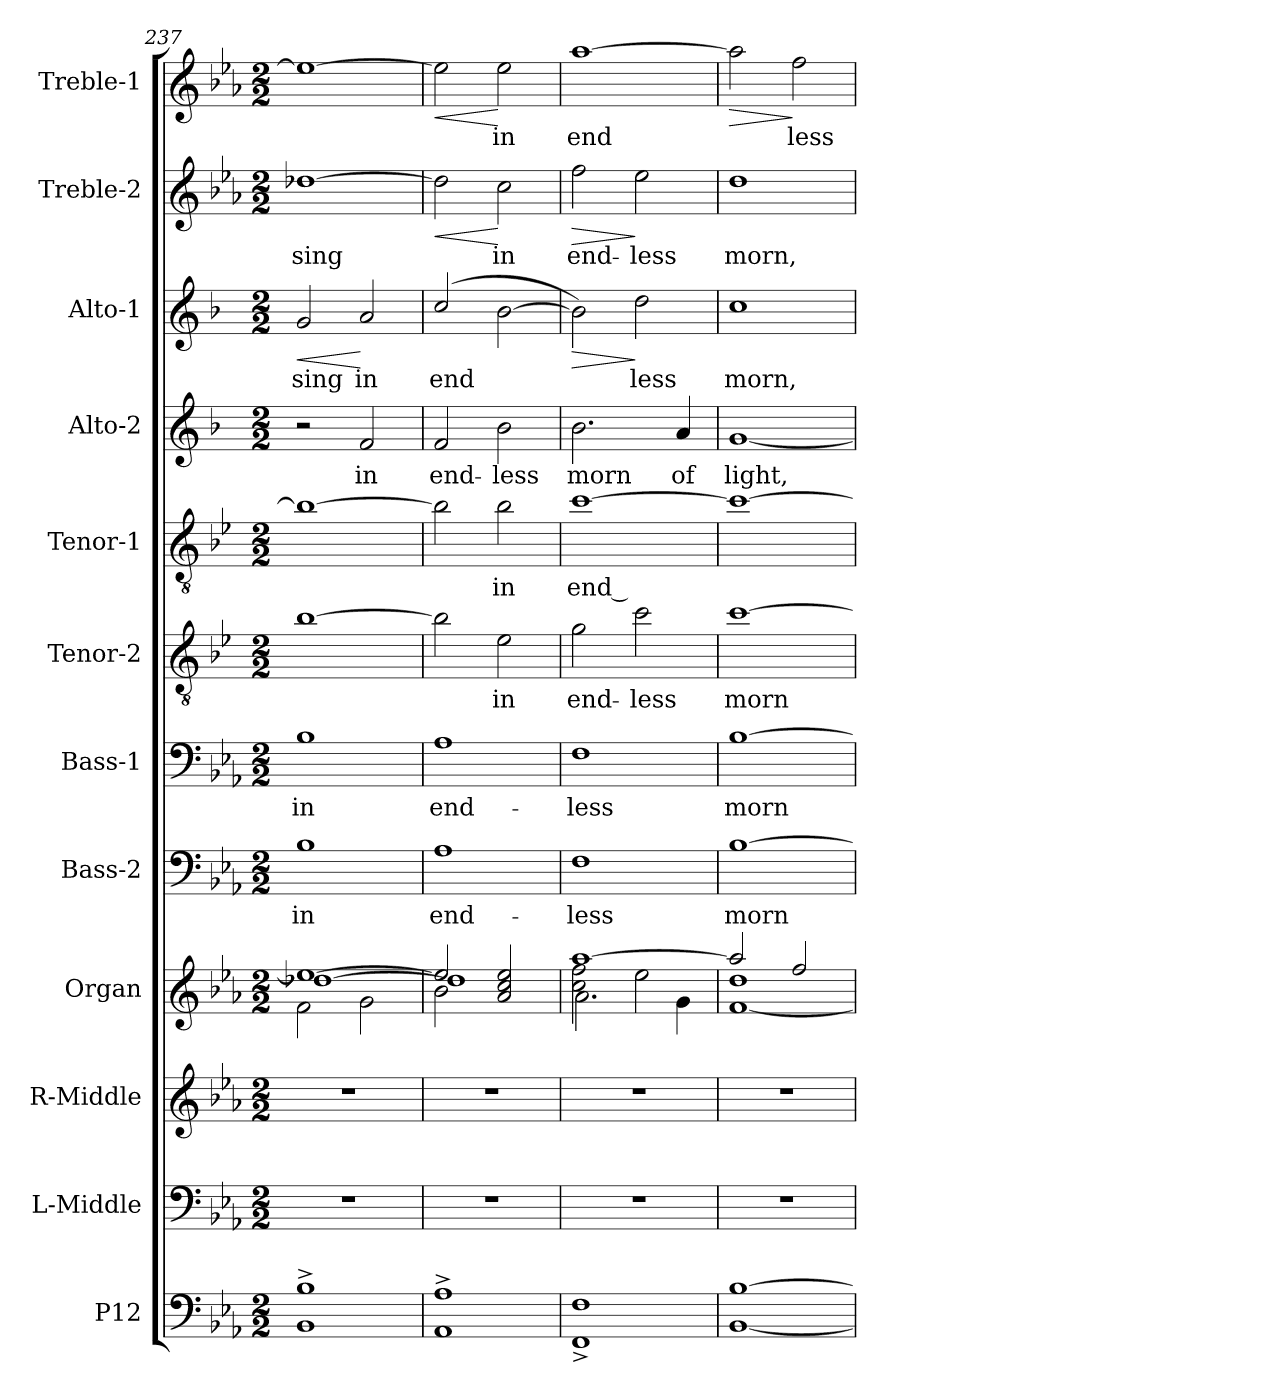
**kern	**kern	**kern	**kern	**kern	**text	**kern	**text	**kern	**text	**kern	**text	**kern	**text	**kern	**text	**dynam	**kern	**text	**dynam	**kern	**text	**dynam
*part12	*part11	*part10	*part9	*part8	*part8	*part7	*part7	*part6	*part6	*part5	*part5	*part4	*part4	*part3	*part3	*part3	*part2	*part2	*part2	*part1	*part1	*part1
*staff12	*staff11	*staff10	*staff9	*staff8	*staff8	*staff7	*staff7	*staff6	*staff6	*staff5	*staff5	*staff4	*staff4	*staff3	*staff3	*staff3	*staff2	*staff2	*staff2	*staff1	*staff1	*staff1
*I"P12	*I"L-Middle	*I"R-Middle	*I"Organ	*I"Bass-2	*	*I"Bass-1	*	*I"Tenor-2	*	*I"Tenor-1	*	*I"Alto-2	*	*I"Alto-1	*	*	*I"Treble-2	*	*	*I"Treble-1	*	*
*	*I'L-M	*	*I'Organ	*I'B2:	*	*I'B1:	*	*I'T2:	*	*I'T1:	*	*I'A2:	*	*I'A1:	*	*	*	*	*	*	*	*
*clefF4	*clefF4	*clefG2	*clefG2	*clefF4	*	*clefF4	*	*clefGv2	*	*clefGv2	*	*clefG2	*	*clefG2	*	*	*clefG2	*	*	*clefG2	*	*
*	*	*	*	*	*	*	*	*ITrd4c7	*	*ITrd4c7	*	*ITrd1c2	*	*ITrd1c2	*	*	*ITrd-7c-12	*	*	*ITrd-7c-12	*	*
*k[b-e-a-]	*k[b-e-a-]	*k[b-e-a-]	*k[b-e-a-]	*k[b-e-a-]	*	*k[b-e-a-]	*	*k[b-e-a-]	*	*k[b-e-a-]	*	*k[b-e-a-]	*	*k[b-e-a-]	*	*	*k[b-e-a-]	*	*	*k[b-e-a-]	*	*
*E-:	*E-:	*E-:	*E-:	*E-:	*	*E-:	*	*E-:	*	*E-:	*	*E-:	*	*E-:	*	*	*E-:	*	*	*E-:	*	*
*M2/2	*M2/2	*M2/2	*M2/2	*M2/2	*	*M2/2	*	*M2/2	*	*M2/2	*	*M2/2	*	*M2/2	*	*	*M2/2	*	*	*M2/2	*	*
=237	=237	=237	=237	=237	=237	=237	=237	=237	=237	=237	=237	=237	=237	=237	=237	=237	=237	=237	=237	=237	=237	=237
*	*	*	*^	*	*	*	*	*	*	*	*	*	*	*	*	*	*	*	*	*	*	*
*	*	*	*	*^	*	*	*	*	*	*	*	*	*	*	*	*	*	*	*	*	*	*	*
!	!	!	!	!	!	!	!LO:LY:b:color=#000000	!	!	!	!	!	!	!	!	!	!	!	!	!	!	!	!	!
!	!	!	!	!	!	!	!	!	!LO:LY:b:color=#000000	!	!	!	!	!	!	!	!	!	!	!	!	!	!	!
!	!	!	!	!	!	!	!	!	!	!	!	!	!	!	!	!	!LO:LY:b:color=#000000	!LO:HP:b	!	!	!	!	!	!
!	!	!	!	!	!	!	!	!	!	!	!	!	!	!	!	!	!	!	!	!LO:LY:b:color=#000000	!	!	!	!
1BB-i^ 1B-i^	1r	1r	1ee-i_	2fi\	[1dd-Xi	1B-i	in	1B-i	in	[1e-i	.	1e-i_	.	2r	.	2fi/	sing	<	[1ddd-Xi	sing	.	1eee-i_	.	.
!	!	!	!	!	!	!	!	!	!	!	!	!	!	!	!LO:LY:b:color=#000000	!	!	!	!	!	!	!	!	!
!	!	!	!	!	!	!	!	!	!	!	!	!	!	!	!	!	!LO:LY:b:color=#000000	!	!	!	!	!	!	!
.	.	.	.	2gi\	.	.	.	.	.	.	.	.	.	2e-i/	in	2gi/	in	[	.	.	.	.	.	.
=238	=238	=238	=238	=238	=238	=238	=238	=238	=238	=238	=238	=238	=238	=238	=238	=238	=238	=238	=238	=238	=238	=238	=238	=238
!	!	!	!	!	!	!	!LO:LY:b:color=#000000	!	!	!	!	!	!	!	!	!	!	!	!	!	!	!	!	!
!	!	!	!	!	!	!	!	!	!LO:LY:b:color=#000000	!	!	!	!	!	!	!	!	!	!	!	!	!	!	!
!	!	!	!	!	!	!	!	!	!	!	!	!	!	!	!LO:LY:b:color=#000000	!	!	!	!	!	!	!	!	!
!	!	!	!	!	!	!	!	!	!	!	!	!	!	!	!	!	!LO:LY:b:color=#000000	!	!	!	!LO:HP:b	!	!	!LO:HP:b
1AA-i^ 1A-i^	1r	1r	2ee-i/]	2b-i\	1dd-i]	1A-i	end-	1A-i	end-	2e-i\]	.	2e-i\]	.	2e-i/	end-	(2b-i/	end	.	2ddd-i\]	.	<	2eee-i\]	.	<
!	!	!	!	!	!	!	!	!	!	!	!LO:LY:b:color=#000000	!	!	!	!	!	!	!	!	!	!	!	!	!
!	!	!	!	!	!	!	!	!	!	!	!	!	!LO:LY:b:color=#000000	!	!	!	!	!	!	!	!	!	!	!
!	!	!	!	!	!	!	!	!	!	!	!	!	!	!	!LO:LY:b:color=#000000	!	!	!	!	!	!	!	!	!
!	!	!	!	!	!	!	!	!	!	!	!	!	!	!	!	!	!	!	!	!LO:LY:b:color=#000000	!	!	!	!
!	!	!	!	!	!	!	!	!	!	!	!	!	!	!	!	!	!	!	!	!	!	!	!LO:LY:b:color=#000000	!
.	.	.	2a-i/ 2cci 2ee-i	2ryy	.	.	.	.	.	2A-i\	in	2e-i\	in	2a-i\	-less	[2a-i\	.	.	2ccci\	in	[	2eee-i\	in	[
=239	=239	=239	=239	=239	=239	=239	=239	=239	=239	=239	=239	=239	=239	=239	=239	=239	=239	=239	=239	=239	=239	=239	=239	=239
!	!	!	!	!	!	!	!LO:LY:b:color=#000000	!	!	!	!	!	!	!	!	!	!	!	!	!	!	!	!	!
!	!	!	!	!	!	!	!	!	!LO:LY:b:color=#000000	!	!	!	!	!	!	!	!	!	!	!	!	!	!	!
!	!	!	!	!	!	!	!	!	!	!	!LO:LY:b:color=#000000	!	!	!	!	!	!	!	!	!	!	!	!	!
!	!	!	!	!	!	!	!	!	!	!	!	!	!LO:LY:b:color=#000000	!	!	!	!	!	!	!	!	!	!	!
!	!	!	!	!	!	!	!	!	!	!	!	!	!	!	!LO:LY:b:color=#000000	!	!	!LO:HP:b	!	!	!	!	!	!
!	!	!	!	!	!	!	!	!	!	!	!	!	!	!	!	!	!	!	!	!LO:LY:b:color=#000000	!LO:HP:b	!	!	!
!	!	!	!	!	!	!	!	!	!	!	!	!	!	!	!	!	!	!	!	!	!	!	!LO:LY:b:color=#000000	!
1FFi^ 1Fi^	1r	1r	2cci\ 2ffi	2.a-i\	[1aa-i	1Fi	-less	1Fi	-less	2ci\	end-	[1fi	end --	2.a-i\	morn	2a-i\])	.	>	2fffi\	end-	>	[1aaa-i	end-	.
!	!	!	!	!	!	!	!	!	!	!	!LO:LY:b:color=#000000	!	!	!	!	!	!	!	!	!	!	!	!	!
!	!	!	!	!	!	!	!	!	!	!	!	!	!	!	!	!	!LO:LY:b:color=#000000	!	!	!	!	!	!	!
!	!	!	!	!	!	!	!	!	!	!	!	!	!	!	!	!	!	!	!	!LO:LY:b:color=#000000	!	!	!	!
.	.	.	2ee-i\	.	.	.	.	.	.	2fi\	-less	.	.	.	.	2cci\	less	]	2eee-i\	-less	]	.	.	.
!	!	!	!	!	!	!	!	!	!	!	!	!	!	!	!LO:LY:b:color=#000000	!	!	!	!	!	!	!	!	!
.	.	.	.	4gi\	.	.	.	.	.	.	.	.	.	4gi/	of	.	.	.	.	.	.	.	.	.
*	*	*	*	*v	*v	*	*	*	*	*	*	*	*	*	*	*	*	*	*	*	*	*	*	*
=240	=240	=240	=240	=240	=240	=240	=240	=240	=240	=240	=240	=240	=240	=240	=240	=240	=240	=240	=240	=240	=240	=240	=240
!	!	!	!	!	!	!LO:LY:b:color=#000000	!	!	!	!	!	!	!	!	!	!	!	!	!	!	!	!	!
!	!	!	!	!	!	!	!	!LO:LY:b:color=#000000	!	!	!	!	!	!	!	!	!	!	!	!	!	!	!
!	!	!	!	!	!	!	!	!	!	!LO:LY:b:color=#000000	!	!	!	!	!	!	!	!	!	!	!	!	!
!	!	!	!	!	!	!	!	!	!	!	!	!	!	!LO:LY:b:color=#000000	!	!	!	!	!	!	!	!	!
!	!	!	!	!	!	!	!	!	!	!	!	!	!	!	!	!LO:LY:b:color=#000000	!	!	!	!	!	!	!
!	!	!	!	!	!	!	!	!	!	!	!	!	!	!	!	!	!	!	!LO:LY:b:color=#000000	!	!	!	!
!	!	!	!	!	!	!	!	!	!	!	!	!	!	!	!	!	!	!	!	!	!	!LO:LY:b:color=#000000	!LO:HP:b
[1BB-i [1B-i	1r	1r	2aa-i/]	[1fi 1ddi	[1B-i	morn	[1B-i	morn	[1fi	morn	1fi_	.	[1fi	light,	1b-i	morn,	.	1dddi	morn,	.	2aaa-i\]	--	>
!	!	!	!	!	!	!	!	!	!	!	!	!	!	!	!	!	!	!	!	!	!	!LO:LY:b:color=#000000	!
.	.	.	2ffi/	.	.	.	.	.	.	.	.	.	.	.	.	.	.	.	.	.	2fffi\	- less	]
*	*	*	*v	*v	*	*	*	*	*	*	*	*	*	*	*	*	*	*	*	*	*	*	*
=	=	=	=	=	=	=	=	=	=	=	=	=	=	=	=	=	=	=	=	=	=	=
*-	*-	*-	*-	*-	*-	*-	*-	*-	*-	*-	*-	*-	*-	*-	*-	*-	*-	*-	*-	*-	*-	*-
